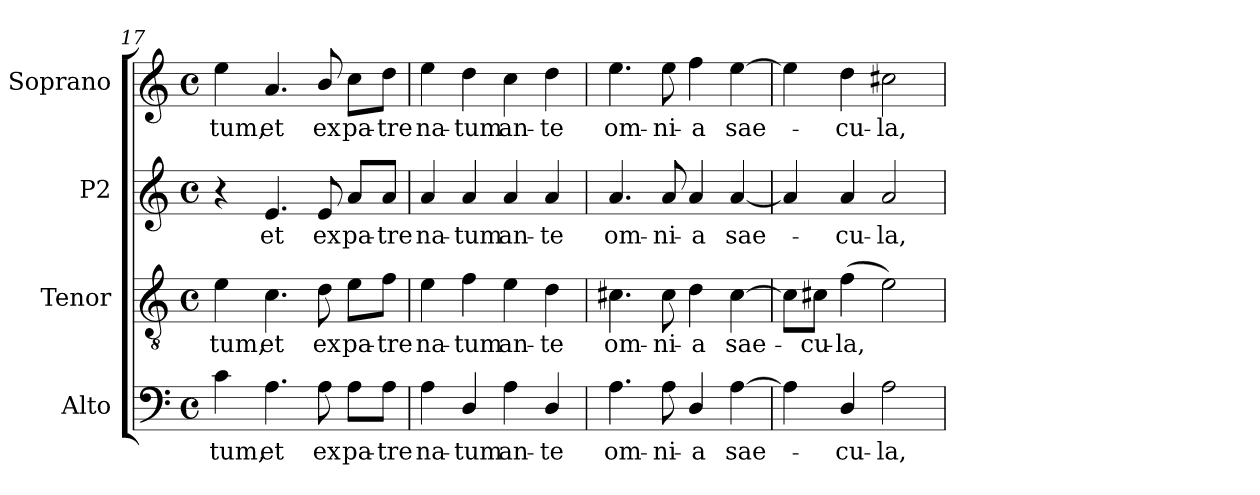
**kern	**text	**kern	**text	**kern	**text	**kern	**text
*part4	*part4	*part3	*part3	*part2	*part2	*part1	*part1
*staff4	*staff4	*staff3	*staff3	*staff2	*staff2	*staff1	*staff1
*I"Alto	*	*I"Tenor	*	*I"P2	*	*I"Soprano	*
*I'A.	*	*I'T.	*	*	*	*I'S.	*
*clefF4	*	*clefGv2	*	*clefG2	*	*clefG2	*
*	*	*ITrd7c12	*	*	*	*	*
*k[]	*	*k[]	*	*k[]	*	*k[]	*
*C:	*	*C:	*	*C:	*	*C:	*
*M4/4	*	*M4/4	*	*M4/4	*	*M4/4	*
*met(c)	*	*met(c)	*	*met(c)	*	*met(c)	*
=17	=17	=17	=17	=17	=17	=17	=17
!	!LO:LY:b:color=#000000	!	!	!	!	!	!
!	!	!	!LO:LY:b:color=#000000	!	!	!	!
!	!	!	!	!	!	!	!LO:LY:b:color=#000000
4ci\	-tum,	4Ei\	-tum,	4r	.	4eei\	-tum,
!	!LO:LY:b:color=#000000	!	!	!	!	!	!
!	!	!	!LO:LY:b:color=#000000	!	!	!	!
!	!	!	!	!	!LO:LY:b:color=#000000	!	!
!	!	!	!	!	!	!	!LO:LY:b:color=#000000
4.Ai\	et	4.Ci\	et	4.ei/	et	4.ai/	et
!	!LO:LY:b:color=#000000	!	!	!	!	!	!
!	!	!	!LO:LY:b:color=#000000	!	!	!	!
!	!	!	!	!	!LO:LY:b:color=#000000	!	!
!	!	!	!	!	!	!	!LO:LY:b:color=#000000
8Ai\	ex	8Di\	ex	8ei/	ex	8bi/	ex
!	!LO:LY:b:color=#000000	!	!	!	!	!	!
!	!	!	!LO:LY:b:color=#000000	!	!	!	!
!	!	!	!	!	!LO:LY:b:color=#000000	!	!
!	!	!	!	!	!	!	!LO:LY:b:color=#000000
8Ai\L	pa-	8Ei\L	pa-	8ai/L	pa-	8cci\L	pa-
!	!LO:LY:b:color=#000000	!	!	!	!	!	!
!	!	!	!LO:LY:b:color=#000000	!	!	!	!
!	!	!	!	!	!LO:LY:b:color=#000000	!	!
!	!	!	!	!	!	!	!LO:LY:b:color=#000000
8Ai\J	-tre	8Fi\J	-tre	8ai/J	-tre	8ddi\J	-tre
=18	=18	=18	=18	=18	=18	=18	=18
!	!LO:LY:b:color=#000000	!	!	!	!	!	!
!	!	!	!LO:LY:b:color=#000000	!	!	!	!
!	!	!	!	!	!LO:LY:b:color=#000000	!	!
!	!	!	!	!	!	!	!LO:LY:b:color=#000000
4Ai\	na-	4Ei\	na-	4ai/	na-	4eei\	na-
!	!LO:LY:b:color=#000000	!	!	!	!	!	!
!	!	!	!LO:LY:b:color=#000000	!	!	!	!
!	!	!	!	!	!LO:LY:b:color=#000000	!	!
!	!	!	!	!	!	!	!LO:LY:b:color=#000000
4Di/	-tum	4Fi\	-tum	4ai/	-tum	4ddi\	-tum
!	!LO:LY:b:color=#000000	!	!	!	!	!	!
!	!	!	!LO:LY:b:color=#000000	!	!	!	!
!	!	!	!	!	!LO:LY:b:color=#000000	!	!
!	!	!	!	!	!	!	!LO:LY:b:color=#000000
4Ai\	an-	4Ei\	an-	4ai/	an-	4cci\	an-
!	!LO:LY:b:color=#000000	!	!	!	!	!	!
!	!	!	!LO:LY:b:color=#000000	!	!	!	!
!	!	!	!	!	!LO:LY:b:color=#000000	!	!
!	!	!	!	!	!	!	!LO:LY:b:color=#000000
4Di/	-te	4Di\	-te	4ai/	-te	4ddi\	-te
=19	=19	=19	=19	=19	=19	=19	=19
!	!LO:LY:b:color=#000000	!	!	!	!	!	!
!	!	!	!LO:LY:b:color=#000000	!	!	!	!
!	!	!	!	!	!LO:LY:b:color=#000000	!	!
!	!	!	!	!	!	!	!LO:LY:b:color=#000000
4.Ai\	om-	4.C#Xi\	om-	4.ai/	om-	4.eei\	om-
!	!LO:LY:b:color=#000000	!	!	!	!	!	!
!	!	!	!LO:LY:b:color=#000000	!	!	!	!
!	!	!	!	!	!LO:LY:b:color=#000000	!	!
!	!	!	!	!	!	!	!LO:LY:b:color=#000000
8Ai\	-ni-	8C#i\	-ni-	8ai/	-ni-	8eei\	-ni-
!	!LO:LY:b:color=#000000	!	!	!	!	!	!
!	!	!	!LO:LY:b:color=#000000	!	!	!	!
!	!	!	!	!	!LO:LY:b:color=#000000	!	!
!	!	!	!	!	!	!	!LO:LY:b:color=#000000
4Di/	-a	4Di\	-a	4ai/	-a	4ffi\	-a
!	!LO:LY:b:color=#000000	!	!	!	!	!	!
!	!	!	!LO:LY:b:color=#000000	!	!	!	!
!	!	!	!	!	!LO:LY:b:color=#000000	!	!
!	!	!	!	!	!	!	!LO:LY:b:color=#000000
[4Ai\	sae-	[4C#i\	sae-	[4ai/	sae-	[4eei\	sae-
=20	=20	=20	=20	=20	=20	=20	=20
4Ai\]	.	8C#i\L]	.	4ai/]	.	4eei\]	.
!	!	!	!LO:LY:b:color=#000000	!	!	!	!
.	.	8C#Xi\J	-cu-	.	.	.	.
!	!LO:LY:b:color=#000000	!	!	!	!	!	!
!	!	!	!LO:LY:b:color=#000000	!	!	!	!
!	!	!	!	!	!LO:LY:b:color=#000000	!	!
!	!	!	!	!	!	!	!LO:LY:b:color=#000000
4Di/	-cu-	(4Fi\	-la,	4ai/	-cu-	4ddi\	-cu-
!	!LO:LY:b:color=#000000	!	!	!	!	!	!
!	!	!	!	!	!LO:LY:b:color=#000000	!	!
!	!	!	!	!	!	!	!LO:LY:b:color=#000000
2Ai\	-la,	2Ei\)	.	2ai/	-la,	2cc#Xi\	-la,
=	=	=	=	=	=	=	=
*-	*-	*-	*-	*-	*-	*-	*-
